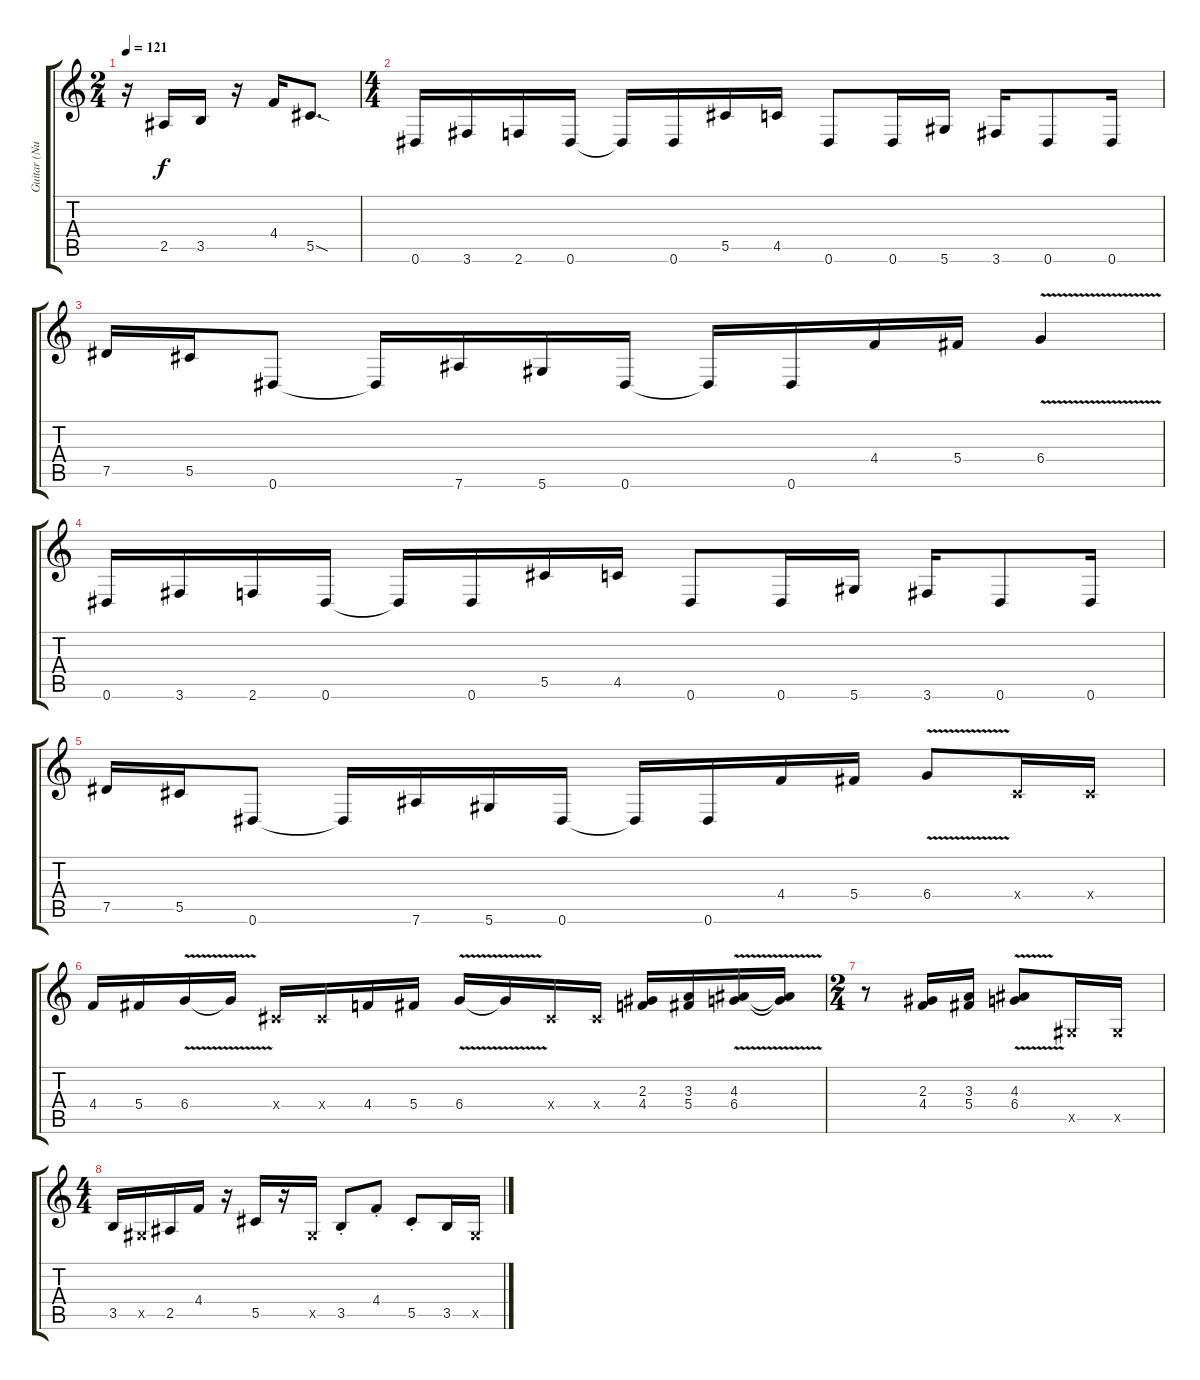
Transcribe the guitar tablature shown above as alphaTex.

\track ("Guitar (Nuno)" "Guitar (Nu") {instrument distortionguitar}
\staff {score tabs}
\tuning (Eb4 Bb3 Gb3 Db3 Ab2 Eb2) {hide}
\ts (2 4)
\tempo 121
\clef g2
\ks c
r.16{dy f} 2.5.16 3.5.16 r.16 4.4.16 5.5{sod}.8{d} |
\ts (4 4)
0.6.16 3.6.16 2.6.16 0.6.16 0.6{t}.16 0.6.16 5.5.16 4.5.16 0.6.8 0.6.16 5.6.16 3.6.16 0.6.8 0.6.16 |
7.5.16 5.5.16 0.6.8 0.6{t}.16 7.6.16 5.6.16 0.6.16 0.6{t}.16 0.6.16 4.4.16 5.4.16 6.4{v}.4 |
0.6.16 3.6.16 2.6.16 0.6.16 0.6{t}.16 0.6.16 5.5.16 4.5.16 0.6.8 0.6.16 5.6.16 3.6.16 0.6.8 0.6.16 |
7.5.16 5.5.16 0.6.8 0.6{t}.16 7.6.16 5.6.16 0.6.16 0.6{t}.16 0.6.16 4.4.16 5.4.16 6.4{v}.8 0.4{x}.16 0.4{x}.16 |
4.4.16 5.4.16 6.4{v}.16 6.4{t}.16 0.4{x}.16 0.4{x}.16 4.4.16 5.4.16 6.4{v}.16 6.4{t}.16 0.4{x}.16 0.4{x}.16 (2.3 4.4).16 (3.3 5.4).16 (4.3 6.4{v}).16 (4.3{t} 6.4{t}).16 |
\ts (2 4)
r.8 (2.3 4.4).16 (3.3 5.4).16 (4.3{v} 6.4).8 0.5{x}.16 0.5{x}.16 |
\ts (4 4)
3.5.16 0.5{x}.16 2.5.16 4.4.16 r.16 5.5.16 r.16 0.5{x}.16 3.5{st}.8 4.4{st}.8 5.5{st}.8 3.5.16 0.5{x}.16
